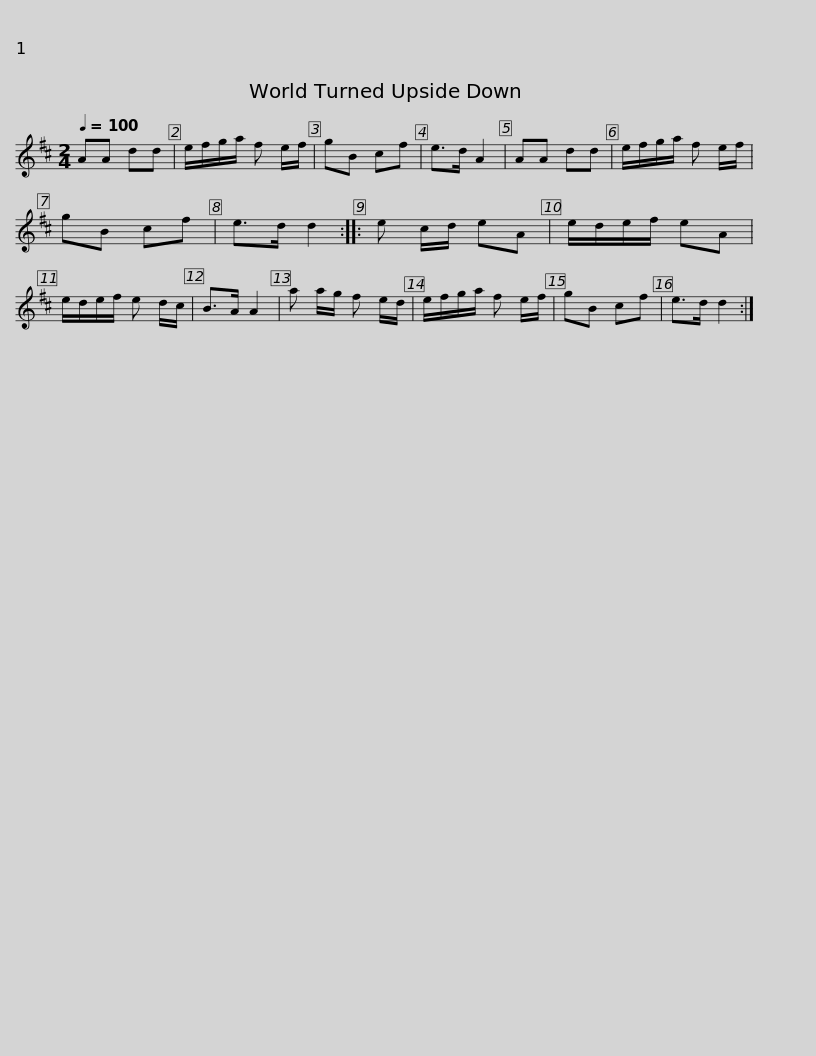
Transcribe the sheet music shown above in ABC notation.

X:1
L:1/8
Q:1/4=100
M:2/4
I:linebreak $
K:none
V:1 treble transpose="8 "
V:1
[K:D] AA dd | e/f/g/a/ f e/f/ | gB cf | e>d A2 | AA dd | %5
 e/f/g/a/ f e/f/ | gB cf | e>d d2 :: e c/d/ eA |$ e/d/e/f/ eA | %10
 e/d/e/f/ e d/c/ | B>A A2 | a a/g/ f e/d/ | e/f/g/a/ f e/f/ | gB cf | %15
 e>d d2 :| %16
